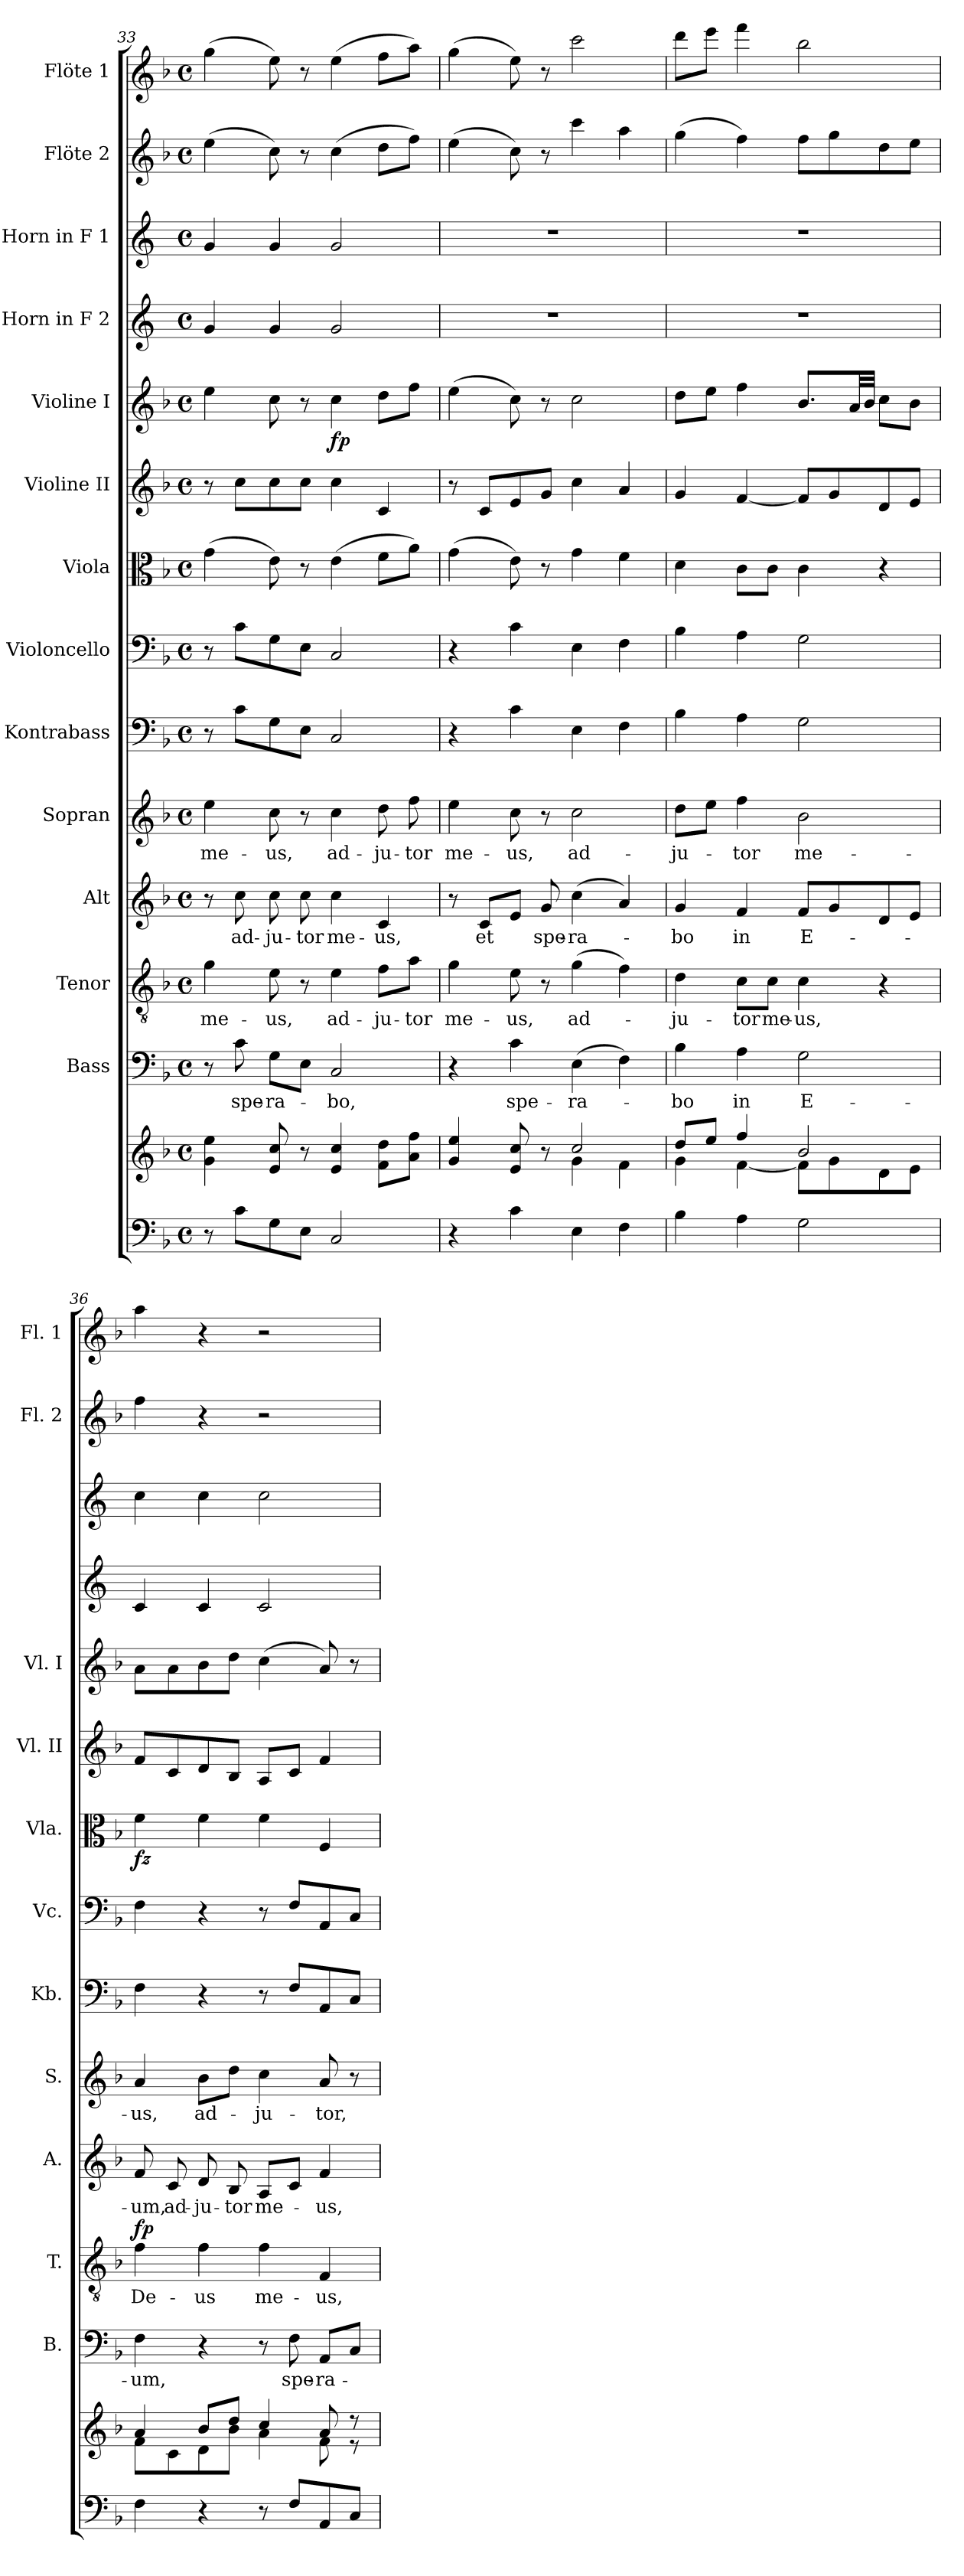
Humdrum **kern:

**kern	**kern	**kern	**text	**kern	**text	**dynam	**kern	**text	**kern	**text	**kern	**kern	**kern	**dynam	**kern	**kern	**dynam	**kern	**kern	**kern	**kern
*part14	*part14	*part13	*part13	*part12	*part12	*part12	*part11	*part11	*part10	*part10	*part9	*part8	*part7	*part7	*part6	*part5	*part5	*part4	*part3	*part2	*part1
*staff15	*staff14	*staff13	*staff13	*staff12	*staff12	*staff12	*staff11	*staff11	*staff10	*staff10	*staff9	*staff8	*staff7	*staff7	*staff6	*staff5	*staff5	*staff4	*staff3	*staff2	*staff1
*	*	*I"Bass	*	*I"Tenor	*	*	*I"Alt	*	*I"Sopran	*	*I"Kontrabass	*I"Violoncello	*I"Viola	*	*I"Violine II	*I"Violine I	*	*I"Horn in F 2	*I"Horn in F 1	*I"Flöte 2	*I"Flöte 1
*	*	*I'B.	*	*I'T.	*	*	*I'A.	*	*I'S.	*	*I'Kb.	*I'Vc.	*I'Vla.	*	*I'Vl. II	*I'Vl. I	*	*	*	*I'Fl. 2	*I'Fl. 1
*clefF4	*clefG2	*clefF4	*	*clefGv2	*	*	*clefG2	*	*clefG2	*	*clefF4	*clefF4	*clefC3	*	*clefG2	*clefG2	*	*clefG2	*clefG2	*clefG2	*clefG2
*	*	*	*	*	*	*	*	*	*	*	*ITrd7c12	*	*	*	*	*	*	*ITrd4c7	*ITrd4c7	*	*
*k[b-]	*k[b-]	*k[b-]	*	*k[b-]	*	*	*k[b-]	*	*k[b-]	*	*k[b-]	*k[b-]	*k[b-]	*	*k[b-]	*k[b-]	*	*k[b-]	*k[b-]	*k[b-]	*k[b-]
*F:	*F:	*F:	*	*F:	*	*	*F:	*	*F:	*	*F:	*F:	*F:	*	*F:	*F:	*	*F:	*F:	*F:	*F:
*M4/4	*M4/4	*M4/4	*	*M4/4	*	*	*M4/4	*	*M4/4	*	*M4/4	*M4/4	*M4/4	*	*M4/4	*M4/4	*	*M4/4	*M4/4	*M4/4	*M4/4
*met(c)	*met(c)	*met(c)	*	*met(c)	*	*	*met(c)	*	*met(c)	*	*met(c)	*met(c)	*met(c)	*	*met(c)	*met(c)	*	*met(c)	*met(c)	*met(c)	*met(c)
=33	=33	=33	=33	=33	=33	=33	=33	=33	=33	=33	=33	=33	=33	=33	=33	=33	=33	=33	=33	=33	=33
!	!	!	!	!	!LO:LY:b	!	!	!	!	!LO:LY:b	!	!	!	!	!	!	!	!	!	!	!
8r	4g\ 4ee\	8r	.	4g\	me-	.	8r	.	4ee\	me-	8r	8r	(>4g\	.	8r	4ee\	.	4c/	4c/	(>4ee\	(>4gg\
!	!	!	!LO:LY:b	!	!	!	!	!LO:LY:b	!	!	!	!	!	!	!	!	!	!	!	!	!
8c\L	.	8c\	spe-	.	.	.	8cc\	ad-	.	.	8C\L	8c\L	.	.	8cc\L	.	.	.	.	.	.
!	!	!	!LO:LY:b	!	!LO:LY:b	!	!	!LO:LY:b	!	!LO:LY:b	!	!	!	!	!	!	!	!	!	!	!
8G\	8e/ 8cc/	8G\L	-ra-	8e\	-us,	.	8cc\	-ju-	8cc\	-us,	8GG\	8G\	8e\)	.	8cc\	8cc\	.	4c/	4c/	8cc\)	8ee\)
!	!	!	!	!	!	!	!	!LO:LY:b	!	!	!	!	!	!	!	!	!	!	!	!	!
8E\J	8r	8E\J	.	8r	.	.	8cc\	-tor	8r	.	8EE\J	8E\J	8r	.	8cc\J	8r	.	.	.	8r	8r
!	!	!	!LO:LY:b	!	!LO:LY:b	!	!	!LO:LY:b	!	!LO:LY:b	!	!	!	!	!	!	!LO:DY:b	!	!	!	!
2C/	4e/ 4cc/	2C/	-bo,	4e\	ad-	.	4cc\	me-	4cc\	ad-	2CC/	2C/	(>4e\	.	4cc\	4cc\	fp	2c/	2c/	(>4cc\	(>4ee\
!	!	!	!	!	!LO:LY:b	!	!	!LO:LY:b	!	!LO:LY:b	!	!	!	!	!	!	!	!	!	!	!
.	8f\ 8dd\L	.	.	8f\L	-ju-	.	4c/	-us,	8dd\	-ju-	.	.	8f\L	.	4c/	8dd\L	.	.	.	8dd\L	8ff\L
!	!	!	!	!	!LO:LY:b	!	!	!	!	!LO:LY:b	!	!	!	!	!	!	!	!	!	!	!
.	8a\ 8ff\J	.	.	8a\J	-tor	.	.	.	8ff\	-tor	.	.	8a\J)	.	.	8ff\J	.	.	.	8ff\J)	8aa\J)
=34	=34	=34	=34	=34	=34	=34	=34	=34	=34	=34	=34	=34	=34	=34	=34	=34	=34	=34	=34	=34	=34
*	*^	*	*	*	*	*	*	*	*	*	*	*	*	*	*	*	*	*	*	*	*
!	!	!	!	!	!	!LO:LY:b	!	!	!	!	!LO:LY:b	!	!	!	!	!	!	!	!	!	!	!
4r	4g/ 4ee/	2ryy	4r	.	4g\	me-	.	8r	.	4ee\	me-	4r	4r	(>4g\	.	8r	(>4ee\	.	1r	1r	(>4ee\	(>4gg\
!	!	!	!	!	!	!	!	!	!LO:LY:b	!	!	!	!	!	!	!	!	!	!	!	!	!
.	.	.	.	.	.	.	.	8c/L	et	.	.	.	.	.	.	8c/L	.	.	.	.	.	.
!	!	!	!	!LO:LY:b	!	!LO:LY:b	!	!	!	!	!LO:LY:b	!	!	!	!	!	!	!	!	!	!	!
4c\	8e/ 8cc/	.	4c\	spe-	8e\	-us,	.	8e/J	.	8cc\	-us,	4C\	4c\	8e\)	.	8e/	8cc\)	.	.	.	8cc\)	8ee\)
!	!	!	!	!	!	!	!	!	!LO:LY:b	!	!	!	!	!	!	!	!	!	!	!	!	!
.	8r	.	.	.	8r	.	.	8g/	spe-	8r	.	.	.	8r	.	8g/J	8r	.	.	.	8r	8r
!	!	!	!	!LO:LY:b	!	!LO:LY:b	!	!	!LO:LY:b	!	!LO:LY:b	!	!	!	!	!	!	!	!	!	!	!
4E\	2cc/	4g\	(>4E\	-ra-	(>4g\	ad-	.	(>4cc\	-ra-	2cc\	ad-	4EE\	4E\	4g\	.	4cc\	2cc\	.	.	.	4ccc\	2ccc\
4F\	.	4f\	4F\)	.	4f\)	.	.	4a/)	.	.	.	4FF\	4F\	4f\	.	4a/	.	.	.	.	4aa\	.
=35	=35	=35	=35	=35	=35	=35	=35	=35	=35	=35	=35	=35	=35	=35	=35	=35	=35	=35	=35	=35	=35	=35
!	!	!	!	!LO:LY:b	!	!LO:LY:b	!	!	!LO:LY:b	!	!LO:LY:b	!	!	!	!	!	!	!	!	!	!	!
4B-\	8dd/L	4g\	4B-\	-bo	4d\	-ju-	.	4g/	-bo	8dd\L	-ju-	4BB-\	4B-\	4d\	.	4g/	8dd\L	.	1r	1r	(>4gg\	8ddd\L
.	8ee/J	.	.	.	.	.	.	.	.	8ee\J	.	.	.	.	.	.	8ee\J	.	.	.	.	8eee\J
!	!	!	!	!LO:LY:b	!	!LO:LY:b	!	!	!LO:LY:b	!	!LO:LY:b	!	!	!	!	!	!	!	!	!	!	!
4A\	4ff/	[<4f\	4A\	in	8c\L	-tor	.	4f/	in	4ff\	-tor	4AA\	4A\	8c\L	.	[4f/	4ff\	.	.	.	4ff\)	4fff\
!	!	!	!	!	!	!LO:LY:b	!	!	!	!	!	!	!	!	!	!	!	!	!	!	!	!
.	.	.	.	.	8c\J	me-	.	.	.	.	.	.	.	8c\J	.	.	.	.	.	.	.	.
!	!	!	!	!LO:LY:b	!	!LO:LY:b	!	!	!LO:LY:b	!	!LO:LY:b	!	!	!	!	!	!	!	!	!	!	!
2G\	2b-/	8f\L]	2G\	E-	4c\	-us,	.	8f/L	E-	2b-\	me-	2GG\	2G\	4c\	.	8f/L]	8.b-/L	.	.	.	8ff\L	2bb-\
.	.	8g\	.	.	.	.	.	8g/	.	.	.	.	.	.	.	8g/	.	.	.	.	8gg\	.
.	.	.	.	.	.	.	.	.	.	.	.	.	.	.	.	.	32a/LL	.	.	.	.	.
.	.	.	.	.	.	.	.	.	.	.	.	.	.	.	.	.	32b-/JJJ	.	.	.	.	.
.	.	8d\	.	.	4r	.	.	8d/	.	.	.	.	.	4r	.	8d/	8cc\L	.	.	.	8dd\	.
.	.	8e\J	.	.	.	.	.	8e/J	.	.	.	.	.	.	.	8e/J	8b-\J	.	.	.	8ee\J	.
=36	=36	=36	=36	=36	=36	=36	=36	=36	=36	=36	=36	=36	=36	=36	=36	=36	=36	=36	=36	=36	=36	=36
!	!	!	!	!LO:LY:b	!	!LO:LY:b	!LO:DY:a	!	!LO:LY:b	!	!LO:LY:b	!	!	!	!LO:DY:b	!	!	!	!	!	!	!
4F\	4a/	8f\L	4F\	-um,	4f\	De-	fp	8f/	-um,	4a/	-us,	4FF\	4F\	4f\	fz	8f/L	8a\L	.	4F/	4f\	4ff\	4aa\
!	!	!	!	!	!	!	!	!	!LO:LY:b	!	!	!	!	!	!	!	!	!	!	!	!	!
.	.	8c\	.	.	.	.	.	8c/	ad-	.	.	.	.	.	.	8c/	8a\	.	.	.	.	.
!	!	!	!	!	!	!LO:LY:b	!	!	!LO:LY:b	!	!LO:LY:b	!	!	!	!	!	!	!	!	!	!	!
4r	8b-/L	8d\	4r	.	4f\	-us	.	8d/	-ju-	8b-\L	ad-	4r	4r	4f\	.	8d/	8b-\	.	4F/	4f\	4r	4r
!	!	!	!	!	!	!	!	!	!LO:LY:b	!	!	!	!	!	!	!	!	!	!	!	!	!
.	8dd/J	8b-\J	.	.	.	.	.	8B-/	-tor	8dd\J	.	.	.	.	.	8B-/J	8dd\J	.	.	.	.	.
!	!	!	!	!	!	!LO:LY:b	!	!	!LO:LY:b	!	!LO:LY:b	!	!	!	!	!	!	!	!	!	!	!
8r	4cc/	4a\	8r	.	4f\	me-	.	8A/L	me-	4cc\	-ju-	8r	8r	4f\	.	8A/L	(>4cc\	.	2F/	2f\	2r	2r
!	!	!	!	!LO:LY:b	!	!	!	!	!	!	!	!	!	!	!	!	!	!	!	!	!	!
8F/L	.	.	8F\	spe-	.	.	.	8c/J	.	.	.	8FF/L	8F/L	.	.	8c/J	.	.	.	.	.	.
!	!	!	!	!LO:LY:b	!	!LO:LY:b	!	!	!LO:LY:b	!	!LO:LY:b	!	!	!	!	!	!	!	!	!	!	!
8AA/	8a/	8f\	8AA/L	-ra-	4F/	-us,	.	4f/	-us,	8a/	-tor,	8AAA/	8AA/	4F/	.	4f/	8a/)	.	.	.	.	.
8C/J	8r	8r	8C/J	.	.	.	.	.	.	8r	.	8CC/J	8C/J	.	.	.	8r	.	.	.	.	.
*	*v	*v	*	*	*	*	*	*	*	*	*	*	*	*	*	*	*	*	*	*	*	*
=	=	=	=	=	=	=	=	=	=	=	=	=	=	=	=	=	=	=	=	=	=
*-	*-	*-	*-	*-	*-	*-	*-	*-	*-	*-	*-	*-	*-	*-	*-	*-	*-	*-	*-	*-	*-
